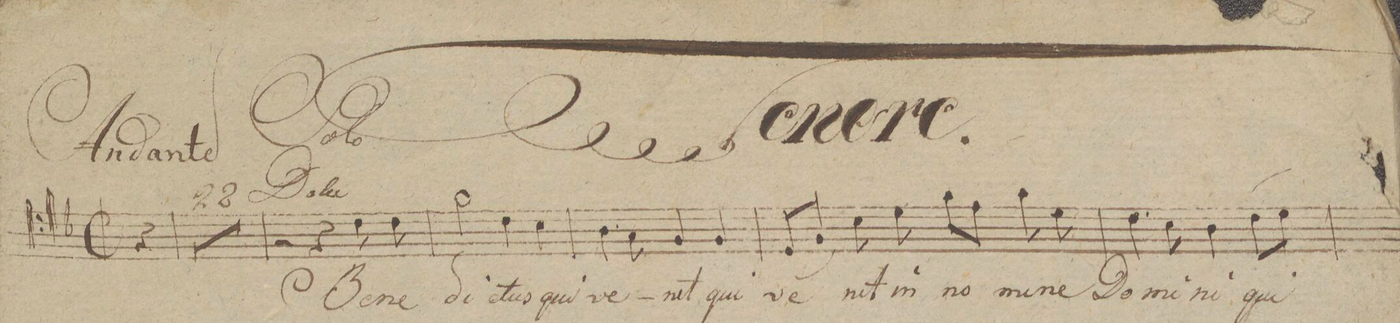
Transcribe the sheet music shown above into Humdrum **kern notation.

**kern	**text
*I"Tenore.	*
*clefC4	*
*k[b-]	*
*met(c|)	*
*M2/2	*
4r	.
=1	=1
1r	.
=2	=2
1r	.
=3	=3
1r	.
=4	=4
1r	.
=5	=5
1r	.
=6	=6
1r	.
=7	=7
1r	.
=8	=8
1r	.
=9	=9
1r	.
=10	=10
1r	.
=11	=11
1r	.
=12	=12
1r	.
=13	=13
1r	.
=14	=14
1r	.
=15	=15
1r	.
=16	=16
1r	.
=17	=17
1r	.
=18	=18
1r	.
=19	=19
1r	.
=20	=20
1r	.
=21	=21
1r	.
=22	=22
1r	.
=23	=23
2r	.
4r	.
8c\	Be-
8c\	-ne-
=24	=24
2f\	-di-
4c\	-ctus
4B-\	qui
=25	=25
4.A\	ve-
8G\	.
4F/	-nit
4F/	qui
=26	=26
(8D/L	ve-
8F/J)	.
8B-\	-nit
8d\	in
8f\L	no-
8e\J	.
8f\	-mi-
8d\	-ne
=27	=27
4.c\	Do-
8B-\	-mi-
4A\	-ni
(8c\L	qui
8d\J)	.
=28	=28
*-	*-
